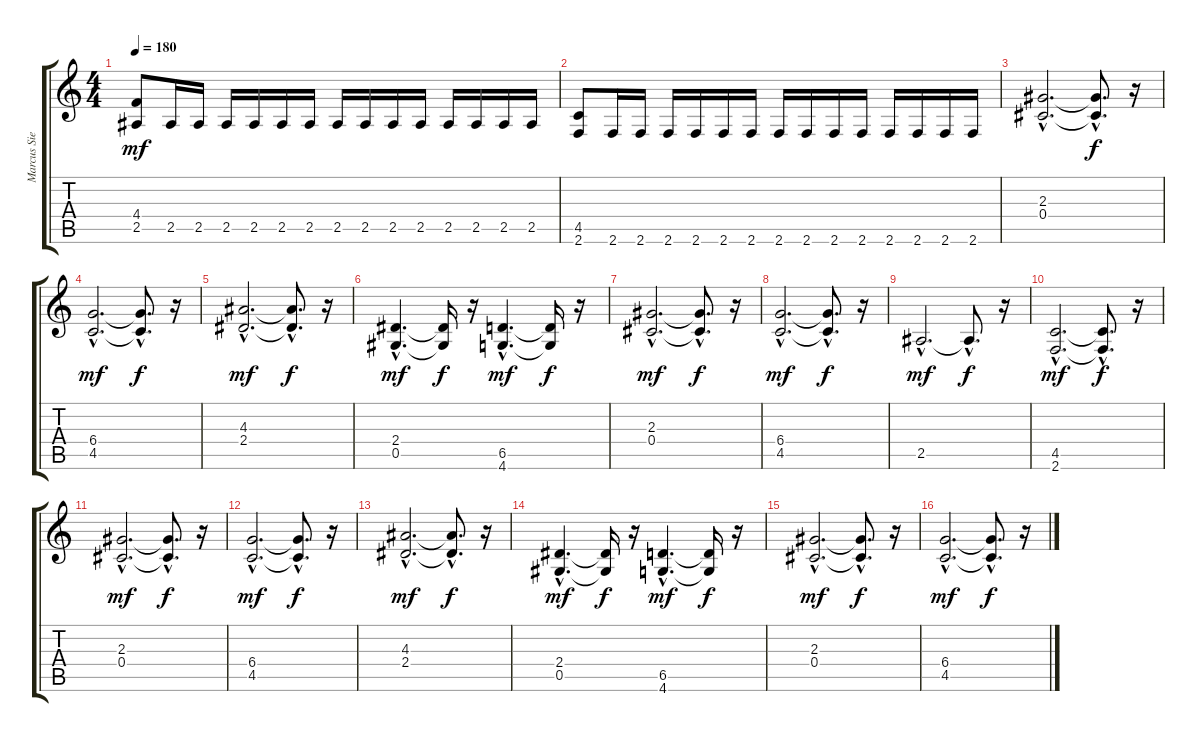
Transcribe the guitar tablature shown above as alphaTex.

\track ("Marcus Siepen" "Marcus Sie") {instrument distortionguitar}
\staff {score tabs}
\tuning (Eb4 Bb3 Gb3 Db3 Ab2 Eb2) {hide}
\ts (4 4)
\tempo 180
\clef g2
\ks c
(4.4 2.5).8{dy mf} 2.5.16 2.5.16 2.5.16 2.5.16 2.5.16 2.5.16 2.5.16 2.5.16 2.5.16 2.5.16 2.5.16 2.5.16 2.5.16 2.5.16 |
(4.5 2.6).8 2.6.16 2.6.16 2.6.16 2.6.16 2.6.16 2.6.16 2.6.16 2.6.16 2.6.16 2.6.16 2.6.16 2.6.16 2.6.16 2.6.16 |
(2.3{hac} 0.4{hac}).2{d} (2.3{hac t} 0.4{hac t}).8{d dy f} r.16 |
(6.4{hac} 4.5{hac}).2{d dy mf} (6.4{hac t} 4.5{hac t}).8{d dy f} r.16 |
(4.3{hac} 2.4{hac}).2{d dy mf} (4.3{hac t} 2.4{hac t}).8{d dy f} r.16 |
(2.4{hac} 0.5{hac}).4{d dy mf} (2.4{t} 0.5{t}).16{dy f} r.16 (6.5{hac} 4.6{hac}).4{d dy mf} (6.5{t} 4.6{t}).16{dy f} r.16 |
(2.3{hac} 0.4{hac}).2{d dy mf} (2.3{hac t} 0.4{hac t}).8{d dy f} r.16 |
(6.4{hac} 4.5{hac}).2{d dy mf} (6.4{hac t} 4.5{hac t}).8{d dy f} r.16 |
2.5{hac}.2{d dy mf} 2.5{hac t}.8{d dy f} r.16 |
(4.5{hac} 2.6{hac}).2{d dy mf} (4.5{hac t} 2.6{hac t}).8{d dy f} r.16 |
(2.3{hac} 0.4{hac}).2{d dy mf} (2.3{hac t} 0.4{hac t}).8{d dy f} r.16 |
(6.4{hac} 4.5{hac}).2{d dy mf} (6.4{hac t} 4.5{hac t}).8{d dy f} r.16 |
(4.3{hac} 2.4{hac}).2{d dy mf} (4.3{hac t} 2.4{hac t}).8{d dy f} r.16 |
(2.4{hac} 0.5{hac}).4{d dy mf} (2.4{t} 0.5{t}).16{dy f} r.16 (6.5{hac} 4.6{hac}).4{d dy mf} (6.5{t} 4.6{t}).16{dy f} r.16 |
(2.3{hac} 0.4{hac}).2{d dy mf} (2.3{hac t} 0.4{hac t}).8{d dy f} r.16 |
(6.4{hac} 4.5{hac}).2{d dy mf} (6.4{hac t} 4.5{hac t}).8{d dy f} r.16
